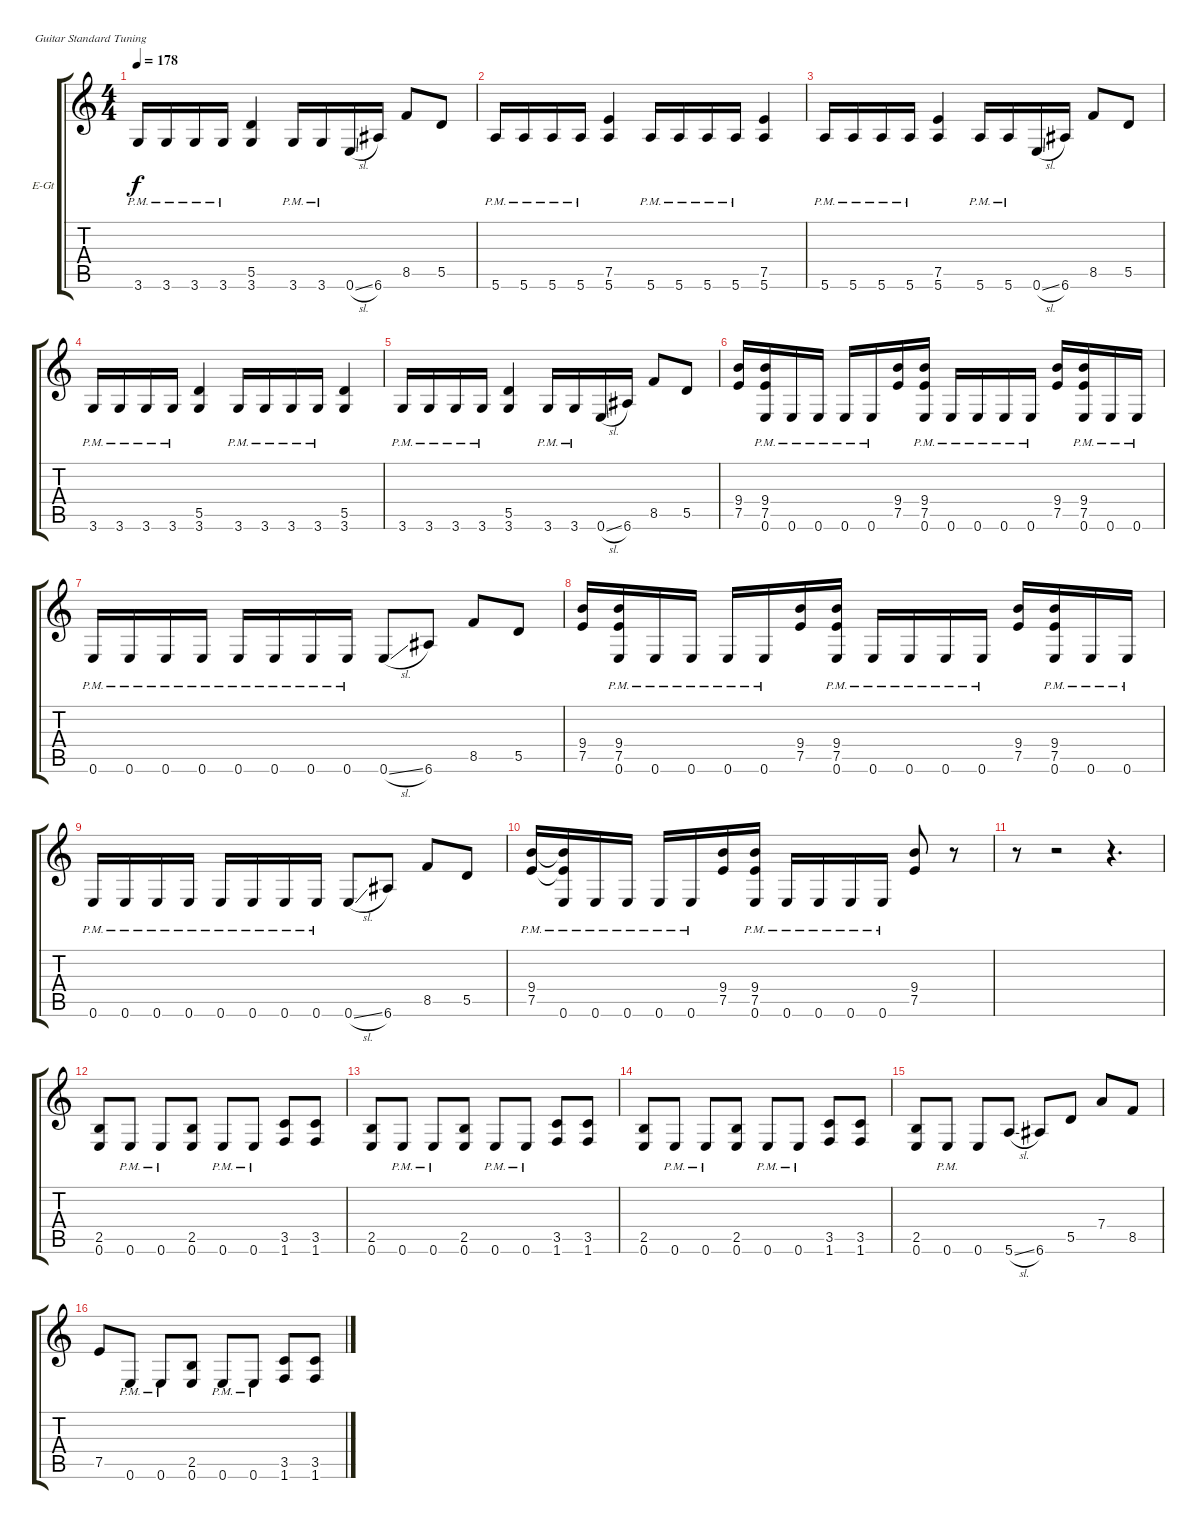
\bracketExtendMode groupsimilarinstruments
\firstSystemTrackNameOrientation horizontal
\otherSystemsTrackNameOrientation horizontal
\track ("Kirk Hammet" "E-Gt") {instrument distortionguitar}
\staff {score tabs}
\tuning (E4 B3 G3 D3 A2 E2)
\ts (4 4)
\tempo 178
\clef g2
\ks c
3.6{pm}.16{dy f} 3.6{pm}.16 3.6{pm}.16 3.6{pm}.16 (5.5 3.6).4 3.6{pm}.16 3.6{pm}.16 0.6{sl}.16 6.6.16 8.5.8 5.5.8 |
5.6{pm}.16 5.6{pm}.16 5.6{pm}.16 5.6{pm}.16 (7.5 5.6).4 5.6{pm}.16 5.6{pm}.16 5.6{pm}.16 5.6{pm}.16 (7.5 5.6).4 |
5.6{pm}.16 5.6{pm}.16 5.6{pm}.16 5.6{pm}.16 (7.5 5.6).4 5.6{pm}.16 5.6{pm}.16 0.6{sl}.16 6.6.16 8.5.8 5.5.8 |
3.6{pm}.16 3.6{pm}.16 3.6{pm}.16 3.6{pm}.16 (5.5 3.6).4 3.6{pm}.16 3.6{pm}.16 3.6{pm}.16 3.6{pm}.16 (5.5 3.6).4 |
3.6{pm}.16 3.6{pm}.16 3.6{pm}.16 3.6{pm}.16 (5.5 3.6).4 3.6{pm}.16 3.6{pm}.16 0.6{sl}.16 6.6.16 8.5.8 5.5.8 |
(9.4 7.5).16 (9.4{pm} 7.5{pm} 0.6{pm}).16 0.6{pm}.16 0.6{pm}.16 0.6{pm}.16 0.6{pm}.16 (9.4 7.5).16 (9.4{pm} 7.5{pm} 0.6{pm}).16 0.6{pm}.16 0.6{pm}.16 0.6{pm}.16 0.6{pm}.16 (9.4 7.5).16 (9.4{pm} 7.5{pm} 0.6{pm}).16 0.6{pm}.16 0.6{pm}.16 |
0.6{pm}.16 0.6{pm}.16 0.6{pm}.16 0.6{pm}.16 0.6{pm}.16 0.6{pm}.16 0.6{pm}.16 0.6{pm}.16 0.6{sl}.8 6.6.8 8.5.8 5.5.8 |
(9.4 7.5).16 (9.4{pm} 7.5{pm} 0.6{pm}).16 0.6{pm}.16 0.6{pm}.16 0.6{pm}.16 0.6{pm}.16 (9.4 7.5).16 (9.4{pm} 7.5{pm} 0.6{pm}).16 0.6{pm}.16 0.6{pm}.16 0.6{pm}.16 0.6{pm}.16 (9.4 7.5).16 (9.4{pm} 7.5{pm} 0.6{pm}).16 0.6{pm}.16 0.6{pm}.16 |
0.6{pm}.16 0.6{pm}.16 0.6{pm}.16 0.6{pm}.16 0.6{pm}.16 0.6{pm}.16 0.6{pm}.16 0.6{pm}.16 0.6{sl}.8 6.6.8 8.5.8 5.5.8 |
(9.4{pm} 7.5{pm}).16 (9.4{pm t} 7.5{pm t} 0.6{pm}).16 0.6{pm}.16 0.6{pm}.16 0.6{pm}.16 0.6{pm}.16 (9.4 7.5).16 (9.4{pm} 7.5{pm} 0.6{pm}).16 0.6{pm}.16 0.6{pm}.16 0.6{pm}.16 0.6{pm}.16 (9.4 7.5).8 r.8 |
r.8 r.2 r.4{d} |
(2.5 0.6).8 0.6{pm}.8 0.6{pm}.8 (2.5 0.6).8 0.6{pm}.8 0.6{pm}.8 (3.5 1.6).8 (3.5 1.6).8 |
(2.5 0.6).8 0.6{pm}.8 0.6{pm}.8 (2.5 0.6).8 0.6{pm}.8 0.6{pm}.8 (3.5 1.6).8 (3.5 1.6).8 |
(2.5 0.6).8 0.6{pm}.8 0.6{pm}.8 (2.5 0.6).8 0.6{pm}.8 0.6{pm}.8 (3.5 1.6).8 (3.5 1.6).8 |
(2.5 0.6).8 0.6{pm}.8 0.6.8 5.6{sl}.8 6.6.8 5.5.8 7.4.8 8.5.8 |
7.5.8 0.6{pm}.8 0.6{pm}.8 (2.5 0.6).8 0.6{pm}.8 0.6{pm}.8 (3.5 1.6).8 (3.5 1.6).8
